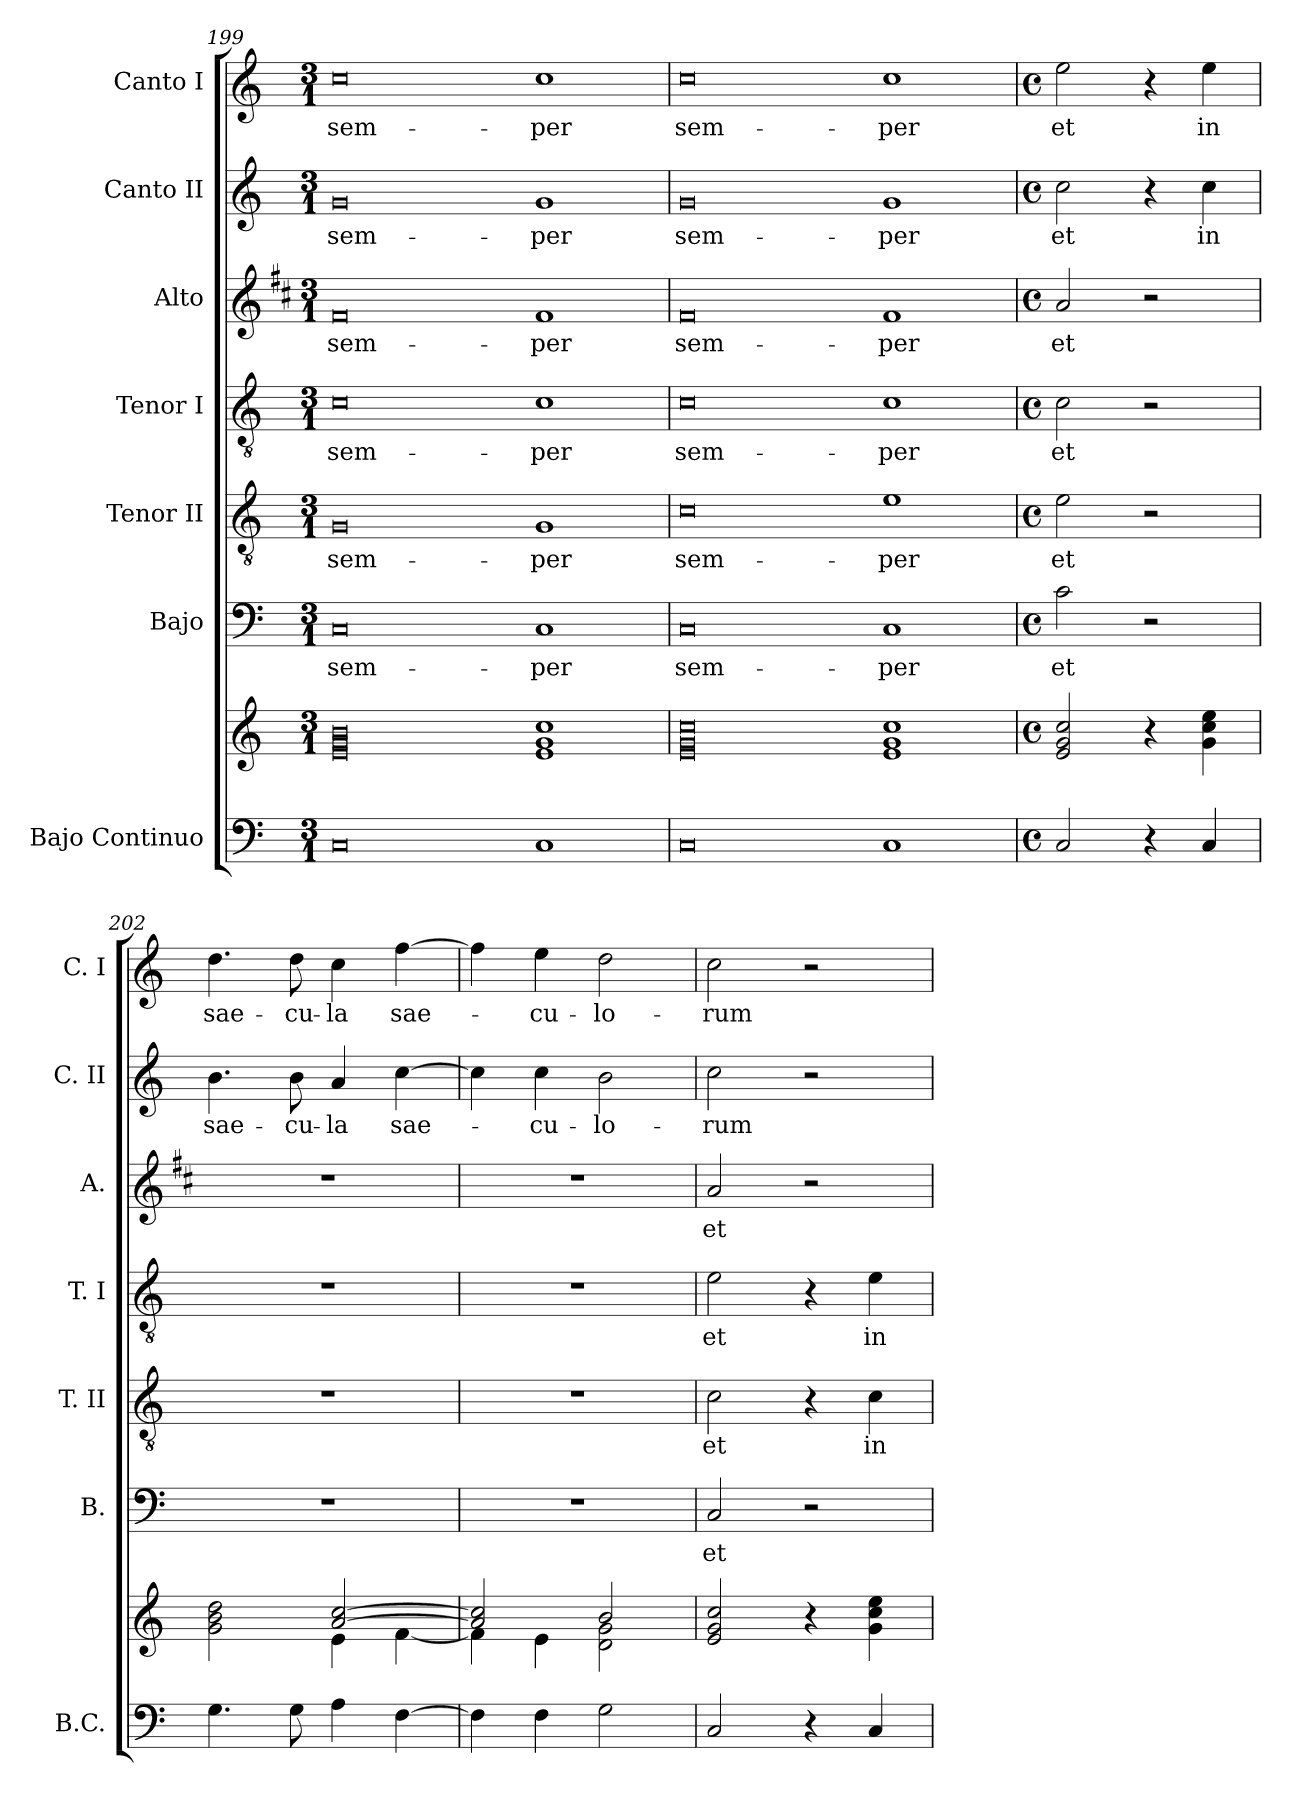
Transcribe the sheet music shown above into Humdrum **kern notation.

**kern	**kern	**kern	**text	**kern	**text	**kern	**text	**kern	**text	**kern	**text	**kern	**text
*part7	*part7	*part6	*part6	*part5	*part5	*part4	*part4	*part3	*part3	*part2	*part2	*part1	*part1
*staff8	*staff7	*staff6	*staff6	*staff5	*staff5	*staff4	*staff4	*staff3	*staff3	*staff2	*staff2	*staff1	*staff1
*I"Bajo Continuo	*	*I"Bajo	*	*I"Tenor II	*	*I"Tenor I	*	*I"Alto	*	*I"Canto II	*	*I"Canto I	*
*I'B.C.	*	*I'B.	*	*I'T. II	*	*I'T. I	*	*I'A.	*	*I'C. II	*	*I'C. I	*
!!LO:PB:g=z
*clefF4	*clefG2	*clefF4	*	*clefGv2	*	*clefGv2	*	*clefG2	*	*clefG2	*	*clefG2	*
*	*	*	*	*ITrd7c12	*	*ITrd7c12	*	*ITrd1c2	*	*	*	*	*
*k[]	*k[]	*k[]	*	*k[]	*	*k[]	*	*k[]	*	*k[]	*	*k[]	*
*M3/1	*M3/1	*M3/1	*	*M3/1	*	*M3/1	*	*M3/1	*	*M3/1	*	*M3/1	*
=199	=199	=199	=199	=199	=199	=199	=199	=199	=199	=199	=199	=199	=199
0C	0e 0g 0b	0C	sem-	0GG	sem-	0C	sem-	0e	sem-	0g	sem-	0cc	sem-
1C	1e 1g 1cc	1C	-per	1GG	-per	1C	-per	1e	-per	1g	-per	1cc	-per
=200	=200	=200	=200	=200	=200	=200	=200	=200	=200	=200	=200	=200	=200
0C	0e 0g 0cc	0C	sem-	0C	sem-	0C	sem-	0e	sem-	0g	sem-	0cc	sem-
1C	1e 1g 1cc	1C	-per	1E	-per	1C	-per	1e	-per	1g	-per	1cc	-per
=201	=201	=201	=201	=201	=201	=201	=201	=201	=201	=201	=201	=201	=201
*M4/4	*M4/4	*M4/4	*	*M4/4	*	*M4/4	*	*M4/4	*	*M4/4	*	*M4/4	*
*met(c)	*met(c)	*met(c)	*	*met(c)	*	*met(c)	*	*met(c)	*	*met(c)	*	*met(c)	*
2C/	2e/ 2g/ 2cc/	2c\	et	2E\	et	2C\	et	2g/	et	2cc\	et	2ee\	et
4r	4r	2r	.	2r	.	2r	.	2r	.	4r	.	4r	.
4C/	4g\ 4cc\ 4ee\	.	.	.	.	.	.	.	.	4cc\	in	4ee\	in
=202	=202	=202	=202	=202	=202	=202	=202	=202	=202	=202	=202	=202	=202
*	*^	*	*	*	*	*	*	*	*	*	*	*	*
4.G\	2g\ 2b\ 2dd\	2ryy	1r	.	1r	.	1r	.	1r	.	4.b\	sae-	4.dd\	sae-
8G\	.	.	.	.	.	.	.	.	.	.	8b\	-cu-	8dd\	-cu-
4A\	[2a/ [2cc/	4e\	.	.	.	.	.	.	.	.	4a/	-la	4cc\	-la
[4F\	.	[4f\	.	.	.	.	.	.	.	.	[4cc\	sae-	[4ff\	sae-
=203	=203	=203	=203	=203	=203	=203	=203	=203	=203	=203	=203	=203	=203	=203
4F\]	2a/] 2cc/]	4f\]	1r	.	1r	.	1r	.	1r	.	4cc\]	.	4ff\]	.
4F\	.	4e\	.	.	.	.	.	.	.	.	4cc\	-cu-	4ee\	-cu-
2G\	2b/	2d\ 2g\	.	.	.	.	.	.	.	.	2b\	-lo-	2dd\	-lo-
*	*v	*v	*	*	*	*	*	*	*	*	*	*	*	*
=204	=204	=204	=204	=204	=204	=204	=204	=204	=204	=204	=204	=204	=204
2C/	2e/ 2g/ 2cc/	2C/	et	2C\	et	2E\	et	2g/	et	2cc\	-rum	2cc\	-rum
4r	4r	2r	.	4r	.	4r	.	2r	.	2r	.	2r	.
4C/	4g\ 4cc\ 4ee\	.	.	4C\	in	4E\	in	.	.	.	.	.	.
=	=	=	=	=	=	=	=	=	=	=	=	=	=
*-	*-	*-	*-	*-	*-	*-	*-	*-	*-	*-	*-	*-	*-
